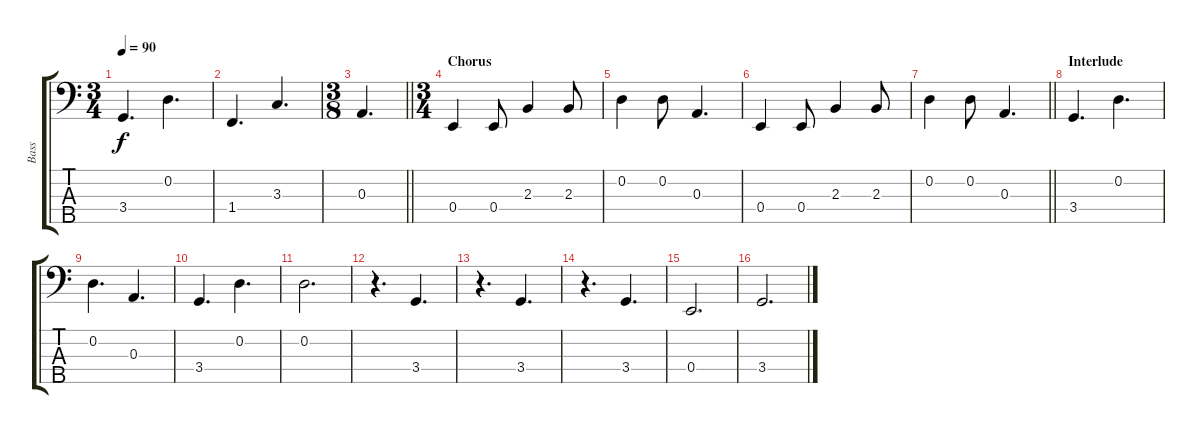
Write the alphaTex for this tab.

\track ("Bass" "Bass") {instrument electricbassfinger}
\staff {score tabs}
\tuning (G2 D2 A1 E1 B0) {hide}
\ts (3 4)
\tempo 90
\clef f4
\ks c
3.4.4{d dy f} 0.2.4{d} |
1.4.4{d} 3.3.4{d} |
\ts (3 8)
\barLineRight lightlight
0.3.4{d} |
\ts (3 4)
\section ("" "Chorus")
0.4.4 0.4.8 2.3.4 2.3.8 |
0.2.4 0.2.8 0.3.4{d} |
0.4.4 0.4.8 2.3.4 2.3.8 |
\barLineRight lightlight
0.2.4 0.2.8 0.3.4{d} |
\section ("" "Interlude")
3.4.4{d} 0.2.4{d} |
0.2.4{d} 0.3.4{d} |
3.4.4{d} 0.2.4{d} |
0.2.2{d} |
r.4{d} 3.4.4{d} |
r.4{d} 3.4.4{d} |
r.4{d} 3.4.4{d} |
0.4.2{d} |
3.4.2{d}
